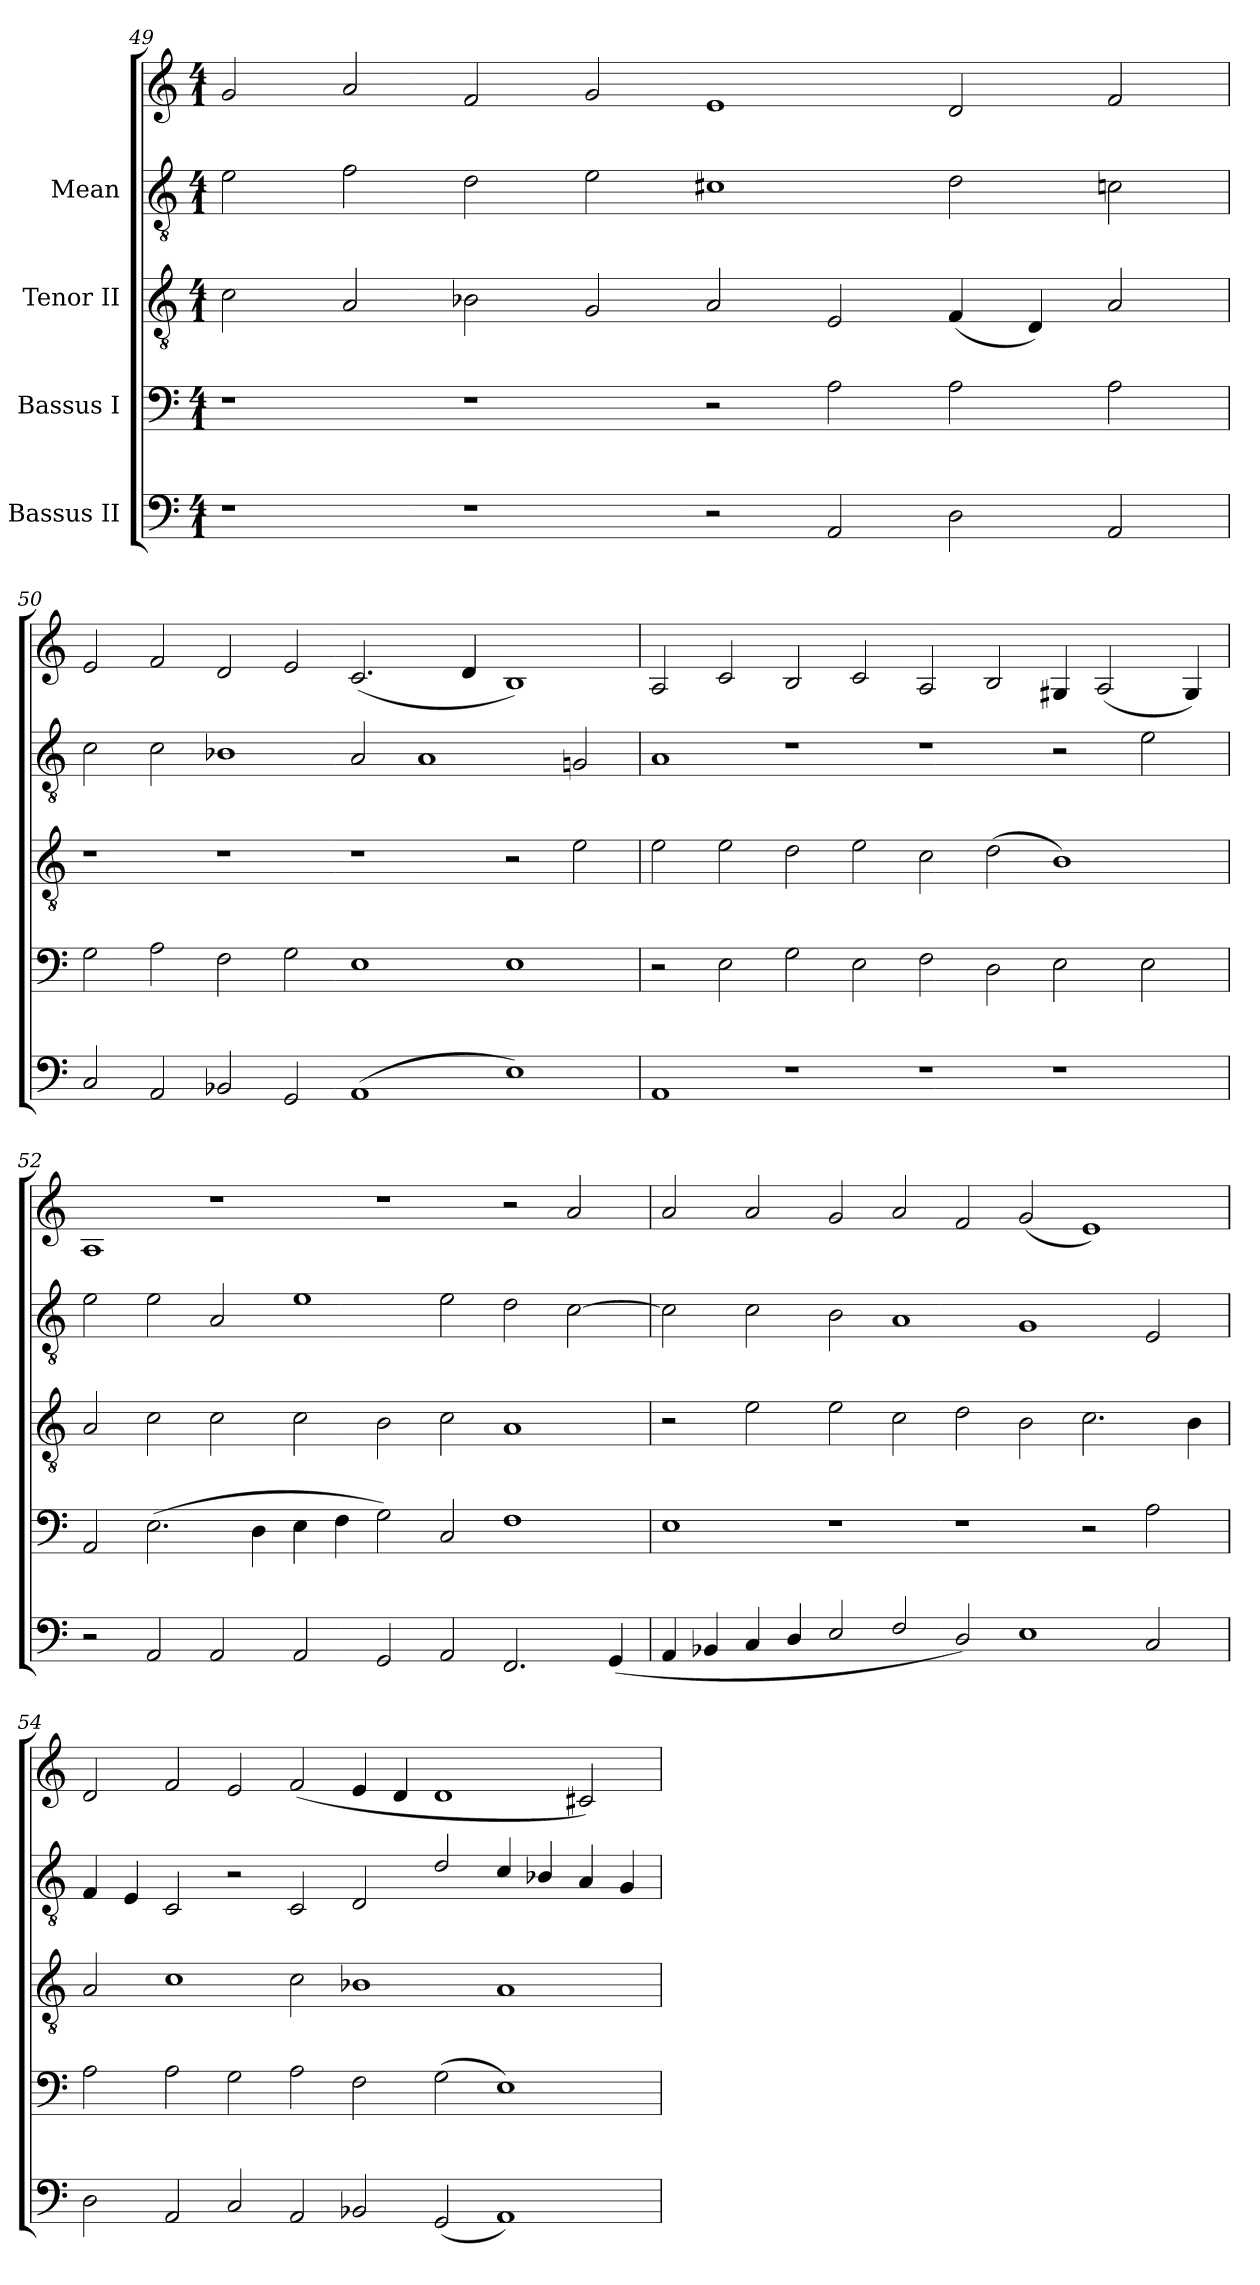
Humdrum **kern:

**kern	**kern	**kern	**kern	**kern
*part4	*part3	*part2	*part1	*part1
*staff5	*staff4	*staff3	*staff2	*staff1
*I"Bassus II	*I"Bassus I	*I"Tenor II	*I"Mean	*
*clefF4	*clefF4	*clefGv2	*clefGv2	*clefG2
*M4/1	*M4/1	*M4/1	*M4/1	*M4/1
=49	=49	=49	=49	=49
1r	1r	2c\	2e\	2g/
.	.	2A/	2f\	2a/
1r	1r	2B-X\	2d\	2f/
.	.	2G/	2e\	2g/
2r	2r	2A/	1c#X	1e
2AA/	2A\	2E/	.	.
2D\	2A\	(<4F/	2d\	2d/
.	.	4D/)	.	.
2AA/	2A\	2A/	2cn\	2f/
!!LO:LB:g=z
=50	=50	=50	=50	=50
2C/	2G\	1r	2c\	2e/
2AA/	2A\	.	2c\	2f/
2BB-X/	2F\	1r	1B-X	2d/
2GG/	2G\	.	.	2e/
(<1AA	1E	1r	2A/	(<2.c/
.	.	.	1A	.
.	.	.	.	4d/
1E)	1E	2r	.	1B)
.	.	2e\	2Gn/	.
=51	=51	=51	=51	=51
1AA	2r	2e\	1A	2A/
.	2E\	2e\	.	2c/
1r	2G\	2d\	1r	2B/
.	2E\	2e\	.	2c/
1r	2F\	2c\	1r	2A/
.	2D\	(>2d\	.	2B/
1r	2E\	1B)	2r	4G#X/
.	.	.	.	(<2A/
.	2E\	.	2e\	.
.	.	.	.	4G#/)
!!LO:PB:g=z
=52	=52	=52	=52	=52
2r	2AA/	2A/	2e\	1A
2AA/	(>2.E\	2c\	2e\	.
2AA/	.	2c\	2A/	1r
.	4D\	.	.	.
2AA/	4E\	2c\	1e	.
.	4F\	.	.	.
2GG/	2G\)	2B\	.	1r
2AA/	2C/	2c\	2e\	.
2.FF/	1F	1A	2d\	2r
.	.	.	[>2c\	2a/
(<4GG/	.	.	.	.
=53	=53	=53	=53	=53
4AA/	1E	2r	2c\]	2a/
4BB-X/	.	.	.	.
4C/	.	2e\	2c\	2a/
4D/	.	.	.	.
2E/	1r	2e\	2B\	2g/
2F/	.	2c\	1A	2a/
2D/)	1r	2d\	.	2f/
1E	.	2B\	1G	(<2g/
.	2r	2.c\	.	1e)
2C/	2A\	.	2E/	.
.	.	4B\	.	.
!!LO:LB:g=z
=54	=54	=54	=54	=54
2D\	2A\	2A/	4F/	2d/
.	.	.	4E/	.
2AA/	2A\	1c	2C/	2f/
2C/	2G\	.	2r	2e/
2AA/	2A\	2c\	2C/	(<2f/
2BB-X/	2F\	1B-X	2D/	4e/
.	.	.	.	4d/
(<2GG/	(>2G\	.	2d/	1d
1AA)	1E)	1A	4c/	.
.	.	.	4B-X/	.
.	.	.	4A/	2c#X/)
.	.	.	4G/	.
=	=	=	=	=
*-	*-	*-	*-	*-
